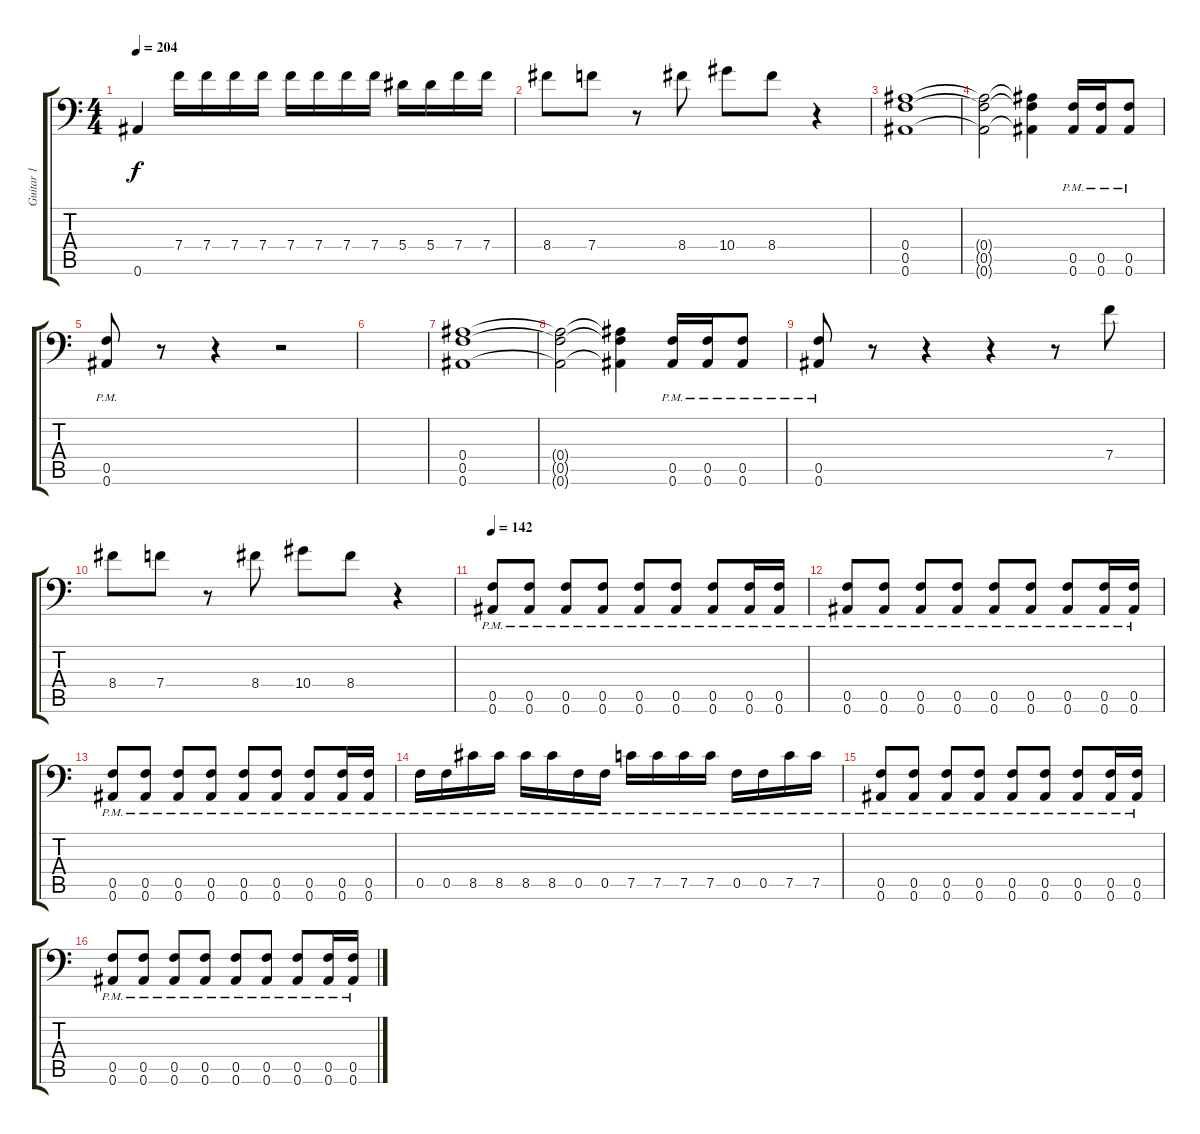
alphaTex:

\track ("Guitar 1" "Guitar 1") {instrument distortionguitar}
\staff {score tabs}
\tuning (C4 G3 Eb3 Bb2 F2 Bb1) {hide}
\ts (4 4)
\tempo 204
\clef f4
\ks c
0.6.4{dy f} 7.4.16 7.4.16 7.4.16 7.4.16 7.4.16 7.4.16 7.4.16 7.4.16 5.4.16 5.4.16 7.4.16 7.4.16 |
8.4.8 7.4.8 r.8 8.4.8 10.4.8 8.4.8 r.4 |
(0.4 0.5 0.6).1 |
(0.4{t} 0.5{t} 0.6{t}).2 (0.4{t} 0.5{t} 0.6{t}).4 (0.5{pm} 0.6{pm}).16 (0.5{pm} 0.6{pm}).16 (0.5{pm} 0.6{pm}).8 |
(0.5{pm} 0.6{pm}).8 r.8 r.4 r.2 |
|
(0.4 0.5 0.6).1 |
(0.4{t} 0.5{t} 0.6{t}).2 (0.4{t} 0.5{t} 0.6{t}).4 (0.5{pm} 0.6{pm}).16 (0.5{pm} 0.6{pm}).16 (0.5{pm} 0.6{pm}).8 |
(0.5{pm} 0.6{pm}).8 r.8 r.4 r.4 r.8 7.4.8 |
8.4.8 7.4.8 r.8 8.4.8 10.4.8 8.4.8 r.4 |
\tempo 142
(0.5{pm} 0.6{pm}).8 (0.5{pm} 0.6{pm}).8 (0.5{pm} 0.6{pm}).8 (0.5{pm} 0.6{pm}).8 (0.5{pm} 0.6{pm}).8 (0.5{pm} 0.6{pm}).8 (0.5{pm} 0.6{pm}).8 (0.5{pm} 0.6{pm}).16 (0.5{pm} 0.6{pm}).16 |
(0.5{pm} 0.6{pm}).8 (0.5{pm} 0.6{pm}).8 (0.5{pm} 0.6{pm}).8 (0.5{pm} 0.6{pm}).8 (0.5{pm} 0.6{pm}).8 (0.5{pm} 0.6{pm}).8 (0.5{pm} 0.6{pm}).8 (0.5{pm} 0.6{pm}).16 (0.5{pm} 0.6{pm}).16 |
(0.5{pm} 0.6{pm}).8 (0.5{pm} 0.6{pm}).8 (0.5{pm} 0.6{pm}).8 (0.5{pm} 0.6{pm}).8 (0.5{pm} 0.6{pm}).8 (0.5{pm} 0.6{pm}).8 (0.5{pm} 0.6{pm}).8 (0.5{pm} 0.6{pm}).16 (0.5{pm} 0.6{pm}).16 |
0.5{pm}.16 0.5{pm}.16 8.5{pm}.16 8.5{pm}.16 8.5{pm}.16 8.5{pm}.16 0.5{pm}.16 0.5{pm}.16 7.5{pm}.16 7.5{pm}.16 7.5{pm}.16 7.5{pm}.16 0.5{pm}.16 0.5{pm}.16 7.5{pm}.16 7.5{pm}.16 |
(0.5{pm} 0.6{pm}).8 (0.5{pm} 0.6{pm}).8 (0.5{pm} 0.6{pm}).8 (0.5{pm} 0.6{pm}).8 (0.5{pm} 0.6{pm}).8 (0.5{pm} 0.6{pm}).8 (0.5{pm} 0.6{pm}).8 (0.5{pm} 0.6{pm}).16 (0.5{pm} 0.6{pm}).16 |
(0.5{pm} 0.6{pm}).8 (0.5{pm} 0.6{pm}).8 (0.5{pm} 0.6{pm}).8 (0.5{pm} 0.6{pm}).8 (0.5{pm} 0.6{pm}).8 (0.5{pm} 0.6{pm}).8 (0.5{pm} 0.6{pm}).8 (0.5{pm} 0.6{pm}).16 (0.5{pm} 0.6{pm}).16
